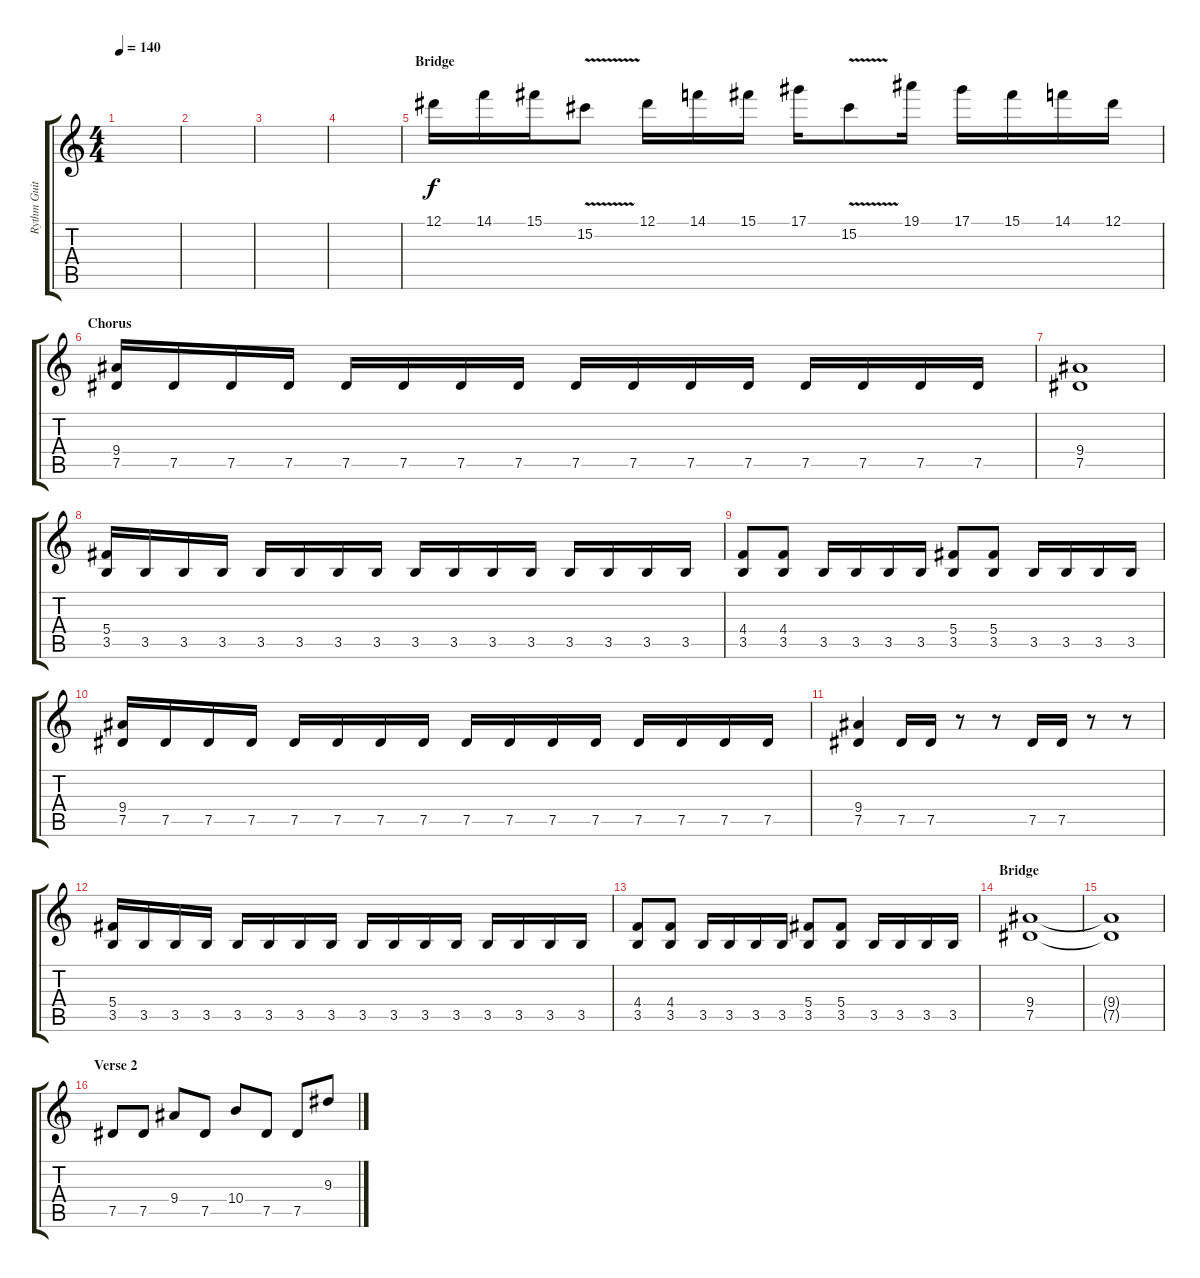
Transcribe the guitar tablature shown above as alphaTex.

\track ("Rythm Guitar (Rafael)" "Rythm Guit") {instrument overdrivenguitar}
\staff {score tabs}
\tuning (Eb4 Bb3 Gb3 Db3 Ab2 Eb2) {hide}
\ts (4 4)
\tempo 140
\clef g2
\ks c
|
|
|
|
\section ("" "Bridge")
12.1.16 14.1.16 15.1.16 15.2{v}.8 12.1.16 14.1.16 15.1.16 17.1.16 15.2{v}.8 19.1.16 17.1.16 15.1.16 14.1.16 12.1.16 |
\section ("" "Chorus")
(9.4 7.5).16{volume 12} 7.5.16 7.5.16 7.5.16 7.5.16 7.5.16 7.5.16 7.5.16 7.5.16 7.5.16 7.5.16 7.5.16 7.5.16 7.5.16 7.5.16 7.5.16 |
(9.4 7.5).1 |
(5.4 3.5).16 3.5.16 3.5.16 3.5.16 3.5.16 3.5.16 3.5.16 3.5.16 3.5.16 3.5.16 3.5.16 3.5.16 3.5.16 3.5.16 3.5.16 3.5.16 |
(4.4 3.5).8 (4.4 3.5).8 3.5.16 3.5.16 3.5.16 3.5.16 (5.4 3.5).8 (5.4 3.5).8 3.5.16 3.5.16 3.5.16 3.5.16 |
(9.4 7.5).16 7.5.16 7.5.16 7.5.16 7.5.16 7.5.16 7.5.16 7.5.16 7.5.16 7.5.16 7.5.16 7.5.16 7.5.16 7.5.16 7.5.16 7.5.16 |
(9.4 7.5).4 7.5.16 7.5.16 r.8 r.8 7.5.16 7.5.16 r.8 r.8 |
(5.4 3.5).16 3.5.16 3.5.16 3.5.16 3.5.16 3.5.16 3.5.16 3.5.16 3.5.16 3.5.16 3.5.16 3.5.16 3.5.16 3.5.16 3.5.16 3.5.16 |
(4.4 3.5).8 (4.4 3.5).8 3.5.16 3.5.16 3.5.16 3.5.16 (5.4 3.5).8 (5.4 3.5).8 3.5.16 3.5.16 3.5.16 3.5.16 |
\section ("" "Bridge")
(9.4 7.5).1 |
(9.4{t} 7.5{t}).1 |
\section ("" "Verse 2")
7.5.8 7.5.8 9.4.8 7.5.8 10.4.8 7.5.8 7.5.8 9.3.8
